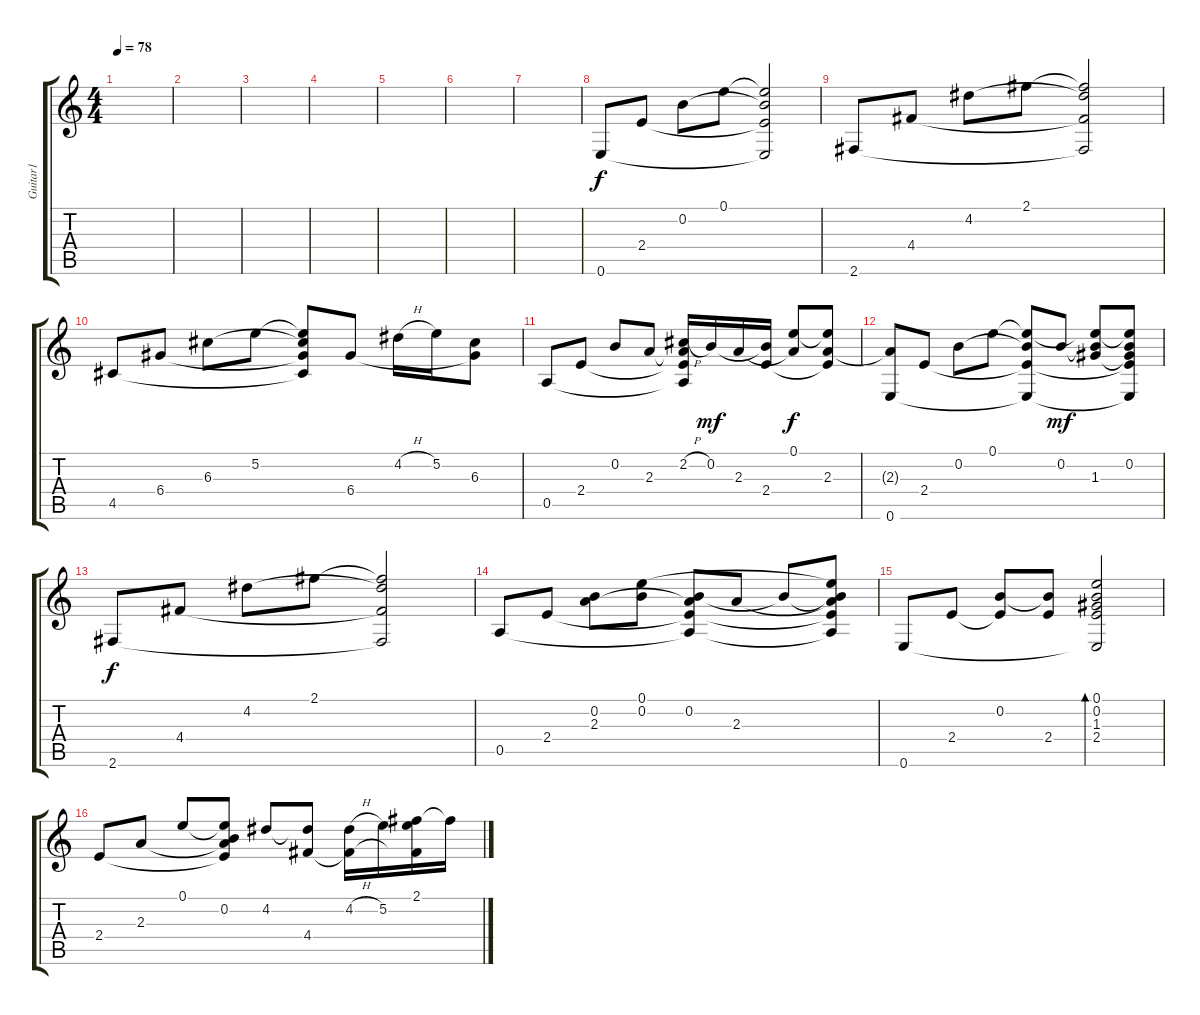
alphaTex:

\track ("Guitar1" "Guitar1") {instrument acousticguitarsteel}
\staff {score tabs}
\tuning (E4 B3 G3 D3 A2 E2) {hide}
\ts (4 4)
\tempo 78
\clef g2
\ks c
|
|
|
|
|
|
|
0.6.8 2.4.8 0.2.8 0.1.8 (0.1{t} 0.2{t} 2.4{t} 0.6{t}).2 |
2.6.8 4.4.8 4.2.8 2.1.8 (2.1{t} 4.2{t} 4.4{t} 2.6{t}).2 |
4.5.8 6.4.8 6.3.8 5.2.8 (5.2{t} 6.3{t} 6.4{t} 4.5{t}).8 6.4.8 4.2{h}.16 5.2.16 (6.3 6.4{t}).8 |
0.5.8 2.4.8 0.2.8 2.3.8 (2.2{h} 2.3{t} 2.4{t} 0.5{t}).16 0.2.16{dy mf} 2.3.16 (0.2{t} 2.4).16 (0.1 2.3{t}).8{dy f} (0.1{t} 2.3 2.4{t}).8 |
(2.3{t} 0.6).8 2.4.8 0.2.8 0.1.8 (0.1{t} 0.2{t} 2.4{t} 0.6{t}).8 0.2.8{dy mf} (0.1{t} 0.2{t} 1.3).8 (0.1{t} 0.2 1.3{t} 2.4{t} 0.6{t}).8 |
2.6.8{dy f} 4.4.8 4.2.8 2.1.8 (2.1{t} 4.2{t} 4.4{t} 2.6{t}).2 |
0.5.8 2.4.8 (0.2 2.3).8 (0.1 0.2).8 (0.2 2.3{t} 2.4{t} 0.5{t}).8 2.3.8 0.2{t}.8 (0.1{t} 0.2{t} 2.3{t} 2.4{t} 0.5{t}).8 |
0.6.8 2.4.8 (0.2 2.4{t}).8 (0.2{t} 2.4).8 (0.1 0.2 1.3 2.4 0.6{t}).2{bd 60} |
2.4.8 2.3.8 0.1.8 (0.1{t} 0.2 2.3{t} 2.4{t}).8 4.2.8 (4.2{t} 4.4).8 (4.2{h} 4.4{t}).16 5.2.16 (2.1 5.2{t} 4.4{t}).16 2.1{t}.16
